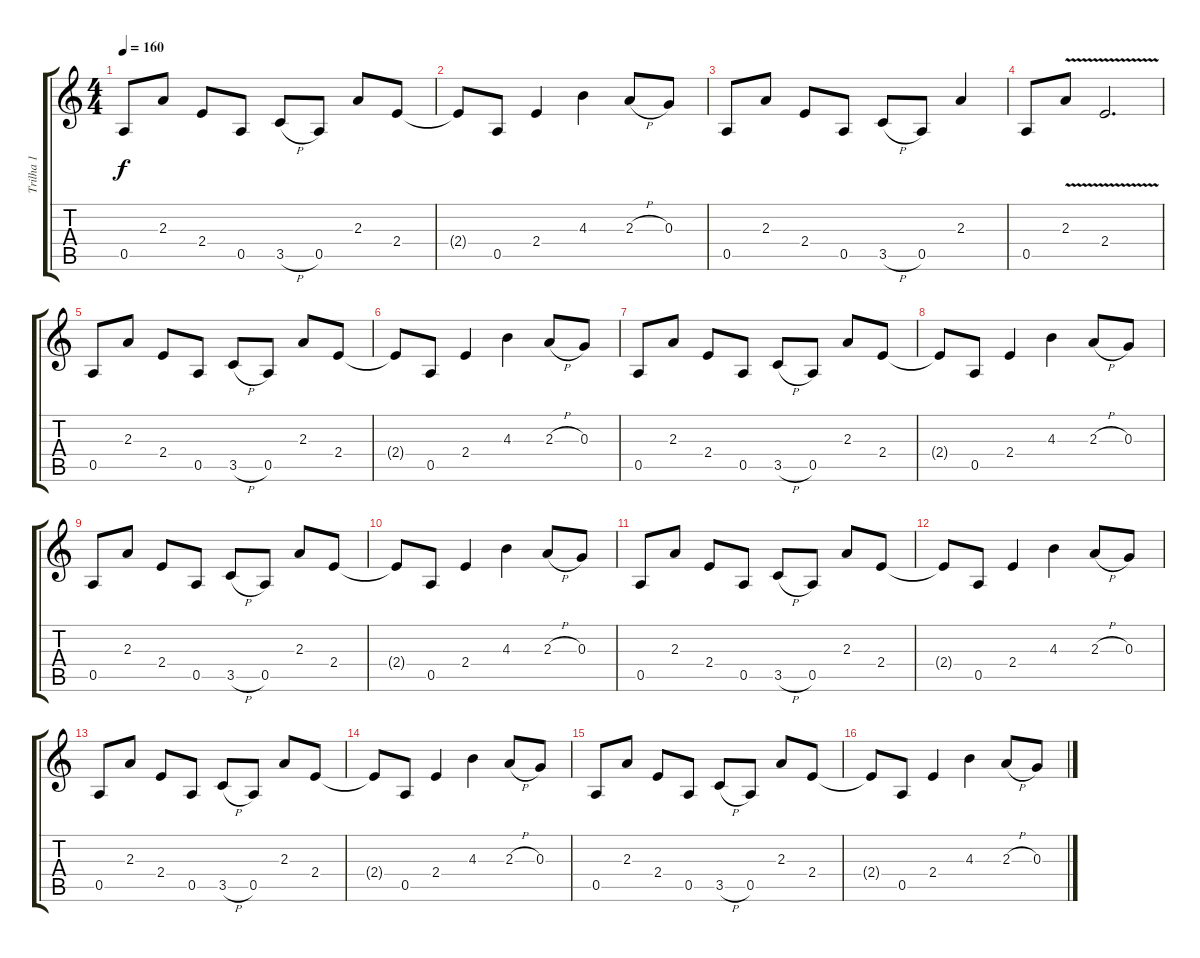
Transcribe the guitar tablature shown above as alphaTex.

\track ("Trilha 1" "Trilha 1") {instrument overdrivenguitar}
\staff {score tabs}
\tuning (E4 B3 G3 D3 A2 E2) {hide}
\ts (4 4)
\tempo 160
\clef g2
\ks c
0.5.8{dy f} 2.3.8 2.4.8 0.5.8 3.5{h}.8 0.5.8 2.3.8 2.4.8 |
2.4{t}.8 0.5.8 2.4.4 4.3.4 2.3{h}.8 0.3.8 |
0.5.8 2.3.8 2.4.8 0.5.8 3.5{h}.8 0.5.8 2.3.4 |
0.5.8 2.3{v}.8 2.4{v}.2{d} |
0.5.8 2.3.8 2.4.8 0.5.8 3.5{h}.8 0.5.8 2.3.8 2.4.8 |
2.4{t}.8 0.5.8 2.4.4 4.3.4 2.3{h}.8 0.3.8 |
0.5.8 2.3.8 2.4.8 0.5.8 3.5{h}.8 0.5.8 2.3.8 2.4.8 |
2.4{t}.8 0.5.8 2.4.4 4.3.4 2.3{h}.8 0.3.8 |
0.5.8 2.3.8 2.4.8 0.5.8 3.5{h}.8 0.5.8 2.3.8 2.4.8 |
2.4{t}.8 0.5.8 2.4.4 4.3.4 2.3{h}.8 0.3.8 |
0.5.8 2.3.8 2.4.8 0.5.8 3.5{h}.8 0.5.8 2.3.8 2.4.8 |
2.4{t}.8 0.5.8 2.4.4 4.3.4 2.3{h}.8 0.3.8 |
0.5.8 2.3.8 2.4.8 0.5.8 3.5{h}.8 0.5.8 2.3.8 2.4.8 |
2.4{t}.8 0.5.8 2.4.4 4.3.4 2.3{h}.8 0.3.8 |
0.5.8 2.3.8 2.4.8 0.5.8 3.5{h}.8 0.5.8 2.3.8 2.4.8 |
2.4{t}.8 0.5.8 2.4.4 4.3.4 2.3{h}.8 0.3.8
